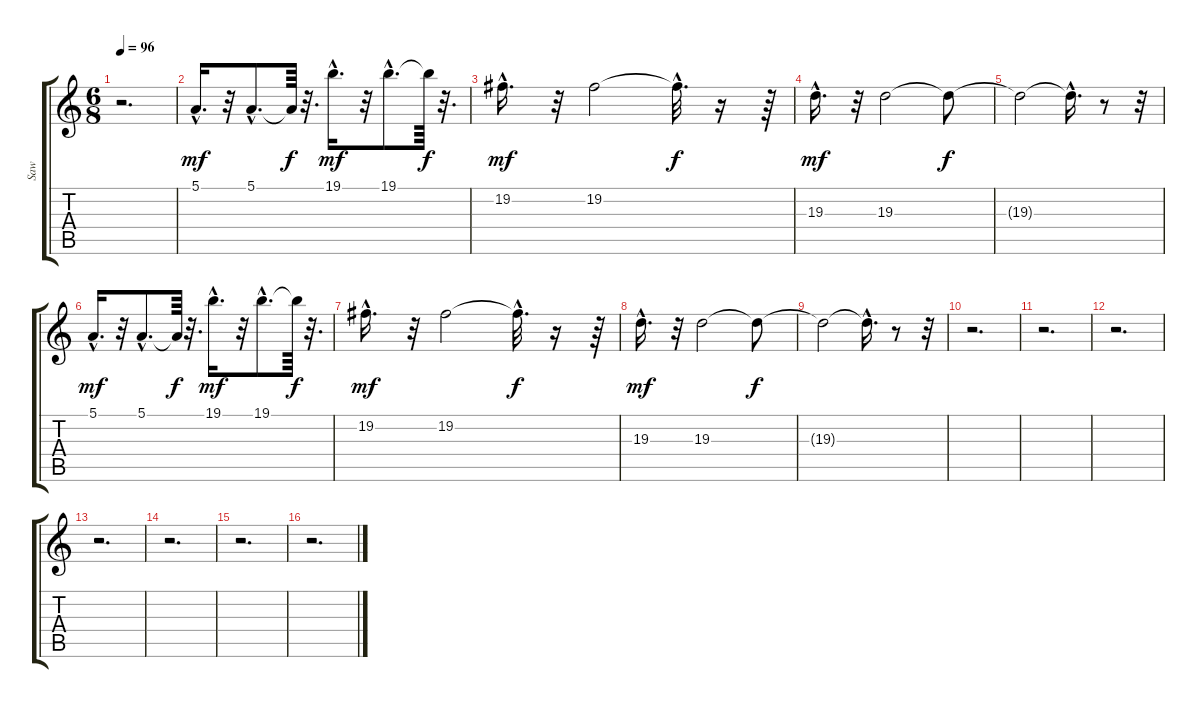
\track ("Saw" "Saw") {instrument lead2sawtooth}
\staff {score tabs}
\tuning (E4 B3 G3 D3 A2 E2) {hide}
\ts (6 8)
\tempo 96
\clef g2
\ks c
r.2{d dy mf instrument lead2sawtooth} |
5.1{hac}.16{d} r.32 5.1{hac}.8{d} 5.1{t}.64{dy f} r.32{d} 19.1{hac}.16{d dy mf} r.32 19.1{hac}.8{d} 19.1{t}.64{dy f} r.32{d} |
19.2{hac}.16{d dy mf} r.32 19.2.2 19.2{hac t}.32{d dy f} r.16 r.64 |
19.3{hac}.16{d dy mf} r.32 19.3.2 19.3{t}.8{dy f} |
19.3{t}.2 19.3{hac t}.16{d} r.8 r.32 |
5.1{hac}.16{d dy mf} r.32 5.1{hac}.8{d} 5.1{t}.64{dy f} r.32{d} 19.1{hac}.16{d dy mf} r.32 19.1{hac}.8{d} 19.1{t}.64{dy f} r.32{d} |
19.2{hac}.16{d dy mf} r.32 19.2.2 19.2{hac t}.32{d dy f} r.16 r.64 |
19.3{hac}.16{d dy mf} r.32 19.3.2 19.3{t}.8{dy f} |
19.3{t}.2 19.3{hac t}.16{d} r.8 r.32 |
r.2{d} |
r.2{d} |
r.2{d} |
r.2{d} |
r.2{d} |
r.2{d} |
r.2{d}
